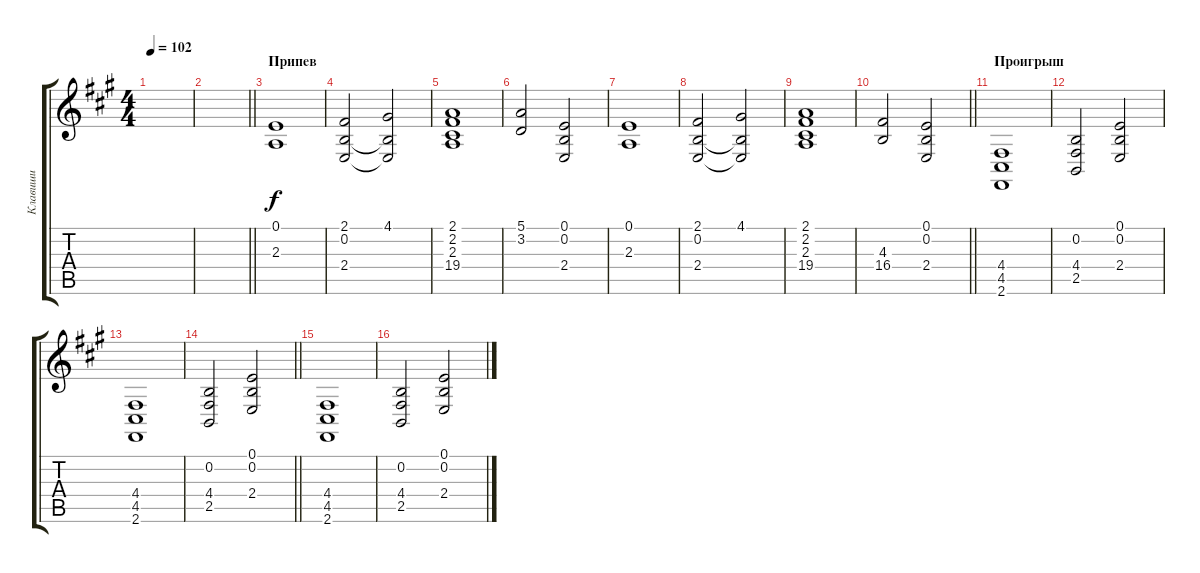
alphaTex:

\track ("Клавиши" "Клавиши") {instrument stringensemble2}
\staff {score tabs}
\tuning (E4 B3 G3 D3 A2 E2) {hide}
\ts (4 4)
\tempo 102
\clef g2
\ks f#minor
|
\barLineRight lightlight
|
\section ("" "Припев")
(0.1 2.3).1{dy f} |
(2.1 0.2 2.4).2 (4.1 0.2{t} 2.4{t}).2 |
(2.1 2.2 2.3 19.4).1 |
(5.1 3.2).2 (0.1 0.2 2.4).2 |
(0.1 2.3).1 |
(2.1 0.2 2.4).2 (4.1 0.2{t} 2.4{t}).2 |
(2.1 2.2 2.3 19.4).1 |
\barLineRight lightlight
(4.3 16.4).2 (0.1 0.2 2.4).2 |
\section ("" "Проигрыш")
(4.4 4.5 2.6).1 |
(0.2 4.4 2.5).2 (0.1 0.2 2.4).2 |
(4.4 4.5 2.6).1 |
\barLineRight lightlight
(0.2 4.4 2.5).2 (0.1 0.2 2.4).2 |
(4.4 4.5 2.6).1 |
(0.2 4.4 2.5).2 (0.1 0.2 2.4).2
